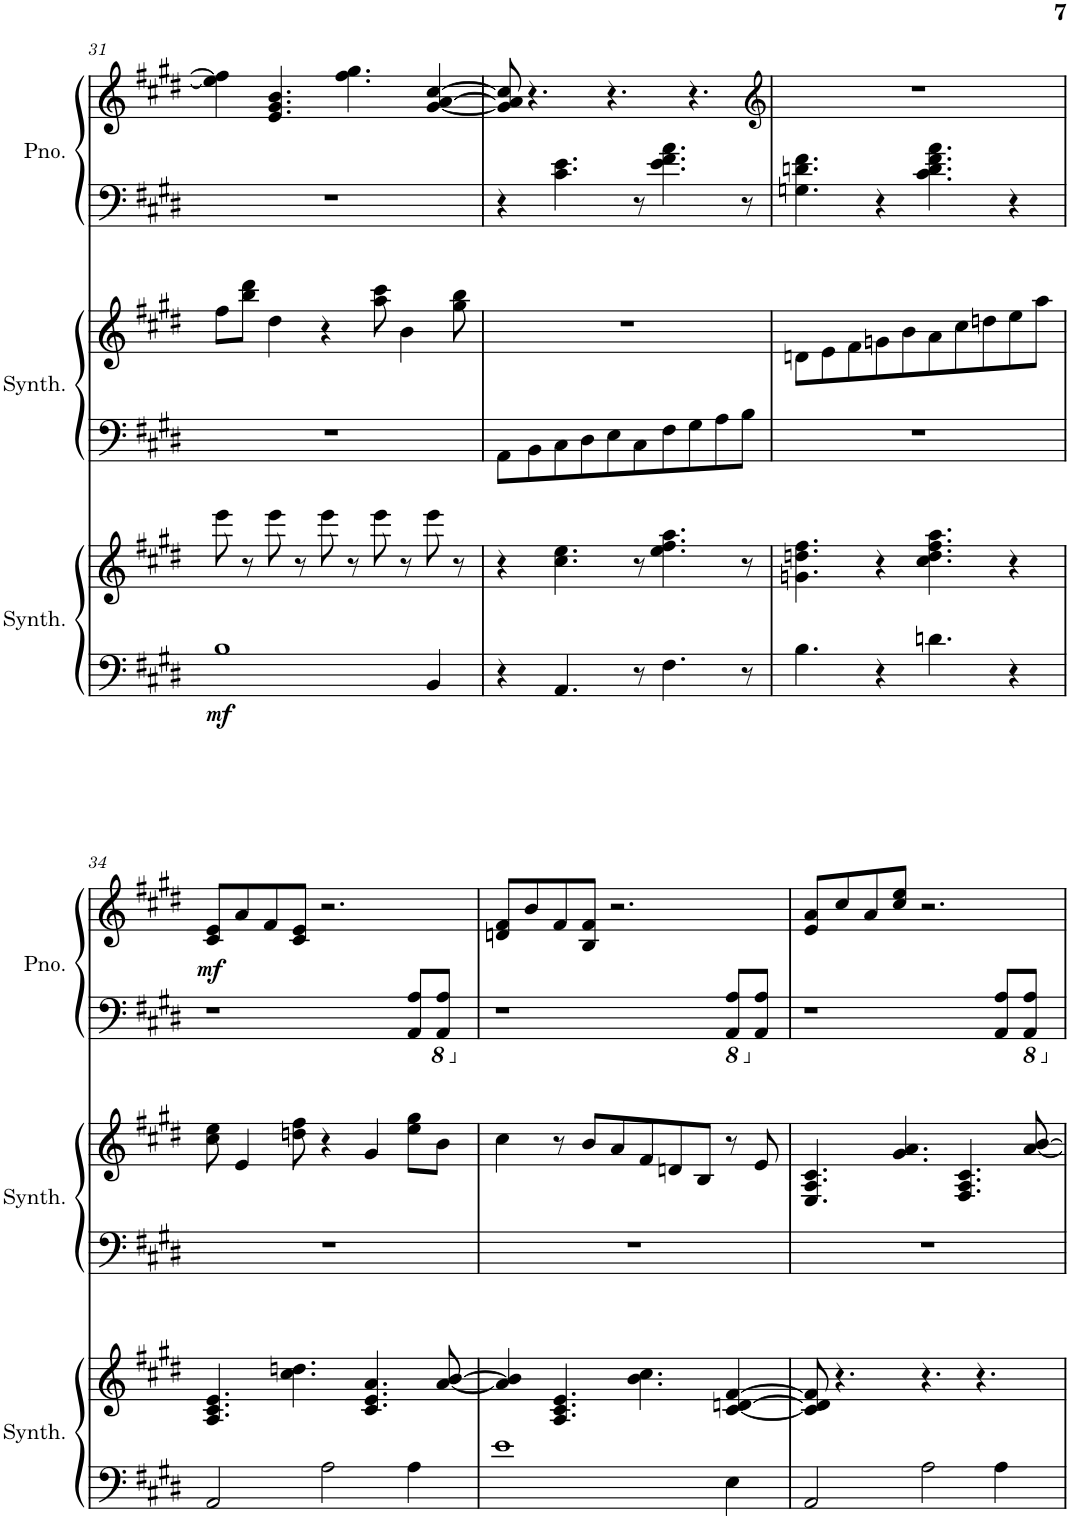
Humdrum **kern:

**kern	**kern	**dynam	**kern	**kern	**kern	**kern	**dynam
*part3	*part3	*part3	*part2	*part2	*part1	*part1	*part1
*staff6	*staff5	*staff5/6	*staff4	*staff3	*staff2	*staff1	*staff1/2
*I"New Age Synthesizer	*	*	*I"Brass Synthesizer	*	*I"Piano	*	*
*I'Synth.	*	*	*I'Synth.	*	*I'Pno.	*	*
!!LO:PB:g=z
*clefF4	*clefG2	*	*clefF4	*clefG2	*clefF4	*clefG2	*
*k[f#c#g#d#]	*k[f#c#g#d#]	*	*k[f#c#g#d#]	*k[f#c#g#d#]	*k[f#c#g#d#]	*k[f#c#g#d#]	*
*M10/8	*M10/8	*	*M10/8	*M10/8	*M10/8	*M10/8	*
=31	=31	=31	=31	=31	=31	=31	=31
!	!	!LO:DY:b=2	!	!	!	!	!
1B	8eee\	mf	4%5r	8ff#\L	4%5r	4ee\] 4ff#\]	.
.	8r	.	.	8bb\ 8ddd#\J	.	.	.
.	8eee\	.	.	4dd#\	.	4.e/ 4.g#/ 4.b/	.
.	8r	.	.	.	.	.	.
.	8eee\	.	.	4r	.	.	.
.	8r	.	.	.	.	4.ff#\ 4.gg#\	.
.	8eee\	.	.	8aa\ 8ccc#\	.	.	.
.	8r	.	.	4b\	.	.	.
4BB/	8eee\	.	.	.	.	[4g#/ [4a/ [4cc#/	.
.	8r	.	.	8gg#\ 8bb\	.	.	.
=32	=32	=32	=32	=32	=32	=32	=32
4r	4r	.	8AA\L	4%5r	4r	8g#/] 8a/] 8cc#/]	.
.	.	.	8BB\	.	.	4.r	.
4.AA/	4.cc#\ 4.ee\	.	8C#\	.	4.c#\ 4.e\	.	.
.	.	.	8D#\	.	.	.	.
.	.	.	8E\	.	.	4.r	.
8r	8r	.	8C#\	.	8r	.	.
4.F#\	4.ee\ 4.ff#\ 4.aa\	.	8F#\	.	4.e\ 4.f#\ 4.a\	.	.
.	.	.	8G#\	.	.	4.r	.
.	.	.	8A\	.	.	.	.
8r	8r	.	8B\J	.	8r	.	.
=33	=33	=33	=33	=33	=33	=33	=33
*	*	*	*	*	*	*clefG2	*
4.B\	4.gn\ 4.ddn\ 4.ff#\	.	4%5r	8dn\L	4.Gn\ 4.dn\ 4.f#\	4%5r	.
.	.	.	.	8e\	.	.	.
.	.	.	.	8f#\	.	.	.
4r	4r	.	.	8gn\	4r	.	.
.	.	.	.	8b\	.	.	.
4.dn\	4.cc#\ 4.dd\ 4.ff#\ 4.aa\	.	.	8a\	4.c#\ 4.d\ 4.f#\ 4.a\	.	.
.	.	.	.	8cc#\	.	.	.
.	.	.	.	8ddn\	.	.	.
4r	4r	.	.	8ee\	4r	.	.
.	.	.	.	8aa\J	.	.	.
!!LO:LB:g=z
=34	=34	=34	=34	=34	=34	=34	=34
!	!	!	!	!	!	!	!LO:DY:b
2AA/	4.A/ 4.c#/ 4.e/	.	4%5r	8cc#\ 8ee\	1r	8c#/ 8e/L	mf
.	.	.	.	4e/	.	8a/	.
.	.	.	.	.	.	8f#/	.
.	4.cc#\ 4.ddn\	.	.	8ddn\ 8ff#\	.	8c#/ 8e/J	.
2A\	.	.	.	4r	.	2.r	.
.	4.c#/ 4.e/ 4.a/	.	.	4g#/	.	.	.
4A\	.	.	.	8ee\ 8gg#\L	8AA/ 8A/L	.	.
*	*	*	*	*	*8ba	*	*
.	[8a/ [8b/	.	.	8b\J	8AAA/ 8AA/J	.	.
=35	=35	=35	=35	=35	=35	=35	=35
*	*	*	*	*	*X8ba	*	*
1e	4a/] 4b/]	.	4%5r	4cc#\	1r	8dn/ 8f#/L	.
.	.	.	.	.	.	8b/	.
.	4.A/ 4.c#/ 4.e/	.	.	8r	.	8f#/	.
.	.	.	.	8b/L	.	8B/ 8f#/J	.
.	.	.	.	8a/	.	2.r	.
.	4.b\ 4.cc#\	.	.	8f#/	.	.	.
.	.	.	.	8dn/	.	.	.
.	.	.	.	8B/J	.	.	.
*	*	*	*	*	*8ba	*	*
4E\	[4c#/ [4dn/ [4f#/	.	.	8r	8AAA/ 8AA/L	.	.
*	*	*	*	*	*X8ba	*	*
.	.	.	.	8e/	8AA/ 8A/J	.	.
=36	=36	=36	=36	=36	=36	=36	=36
2AA/	8c#/] 8d/] 8f#/]	.	4%5r	4.E/ 4.A/ 4.c#/	1r	8e/ 8a/L	.
.	4.r	.	.	.	.	8cc#/	.
.	.	.	.	.	.	8a/	.
.	.	.	.	4.g#/ 4.a/	.	8cc#/ 8ee/J	.
2A\	4.r	.	.	.	.	2.r	.
.	.	.	.	4.F#/ 4.A/ 4.c#/	.	.	.
.	4.r	.	.	.	.	.	.
4A\	.	.	.	.	8AA/ 8A/L	.	.
*	*	*	*	*	*8ba	*	*
.	.	.	.	[8a/ [8b/	8AAA/ 8AA/J	.	.
*	*	*	*	*	*X8ba	*	*
=	=	=	=	=	=	=	=
*-	*-	*-	*-	*-	*-	*-	*-
